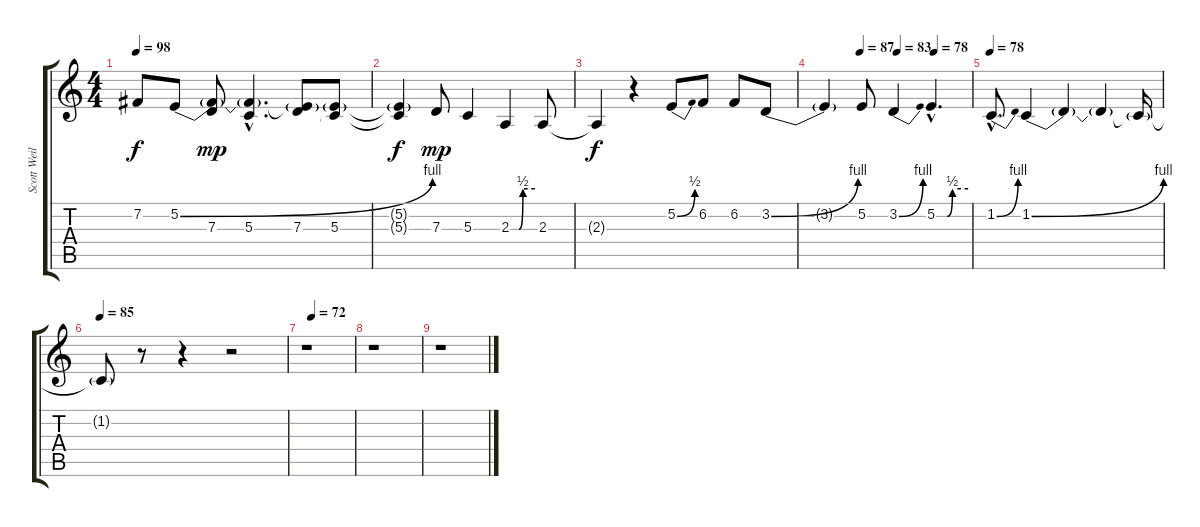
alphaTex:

\track ("Scott Weiland" "Scott Weil") {instrument bassoon}
\staff {score tabs}
\tuning (E4 B3 G3 D3 A2 E2) {hide}
\ts (4 4)
\tempo 98
\clef g2
\ks c
7.2{t}.8{dy f} 5.2{be (bend 0 0 60 4)}.8 (5.2{t} 7.3).8{dy mp} (5.2{hac t} 5.3{hac}).4{d} (5.2{t} 7.3).8 (5.2{t} 5.3).8 |
(5.2{t} 5.3{t}).4{dy f} 7.3.8{dy mp} 5.3.4 2.3{be (custom 0 0 20 0 30 2 60 2)}.4 2.3.8 |
2.3{t}.4{dy f} r.4 5.2{be (bend 0 0 60 2)}.8 6.2.8 6.2.8 3.2{be (bend 0 0 60 4)}.8 |
\tempo (87 0.25)
\tempo (83 0.5)
\tempo (78 0.75)
3.2{t}.4 5.2.8 3.2{be (bend 0 0 60 4)}.4 5.2{be (custom 0 0 20 0 30 2 60 2) hac}.4{d} |
\tempo 78
1.2{be (bend 0 0 60 4) hac}.8{d} 1.2{be (bend 0 0 60 4)}.4 1.2{t}.4{volume 15} 1.2{t}.4{volume 14} 1.2{t}.16{volume 13} |
\tempo 85
1.2{t}.8{volume 12} r.8 r.4 r.2 |
\tempo (72 0.125)
r.1 |
r.1 |
r.1
